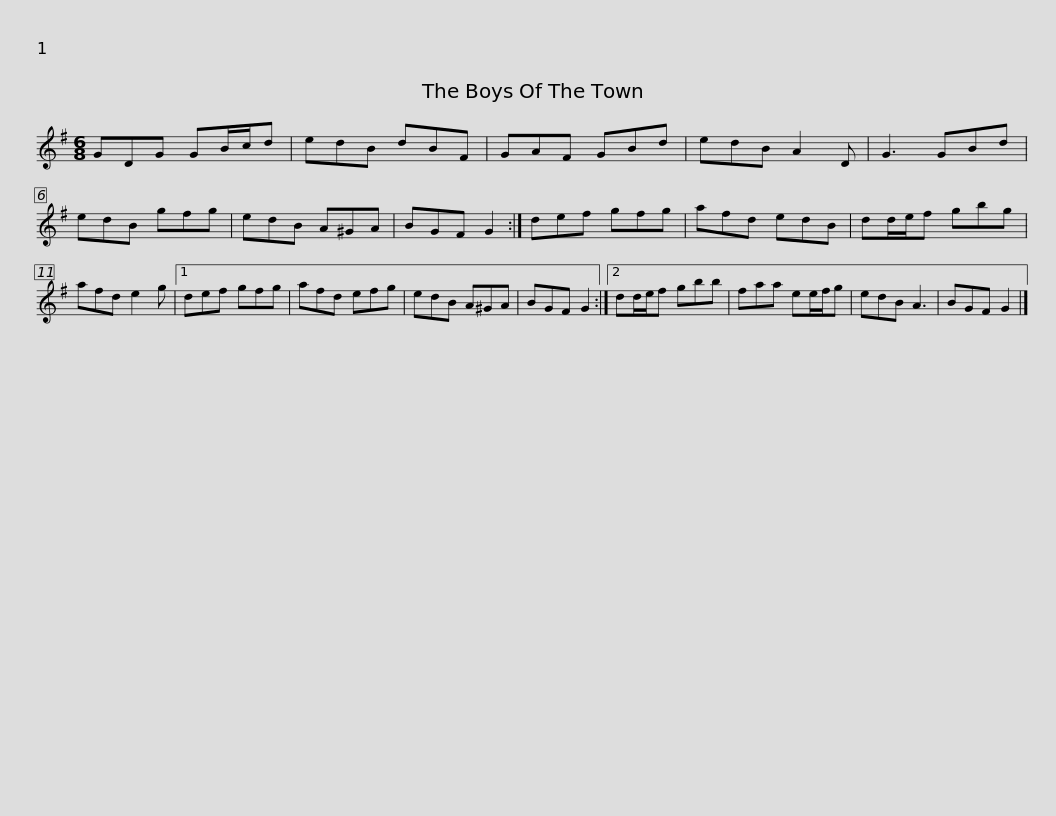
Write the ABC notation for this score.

X:1
L:1/8
M:6/8
I:linebreak $
K:G
V:1 treble
V:1
 GDG GB/c/d | edB dBF | GAF GBd | edB A2 D | G3 GBd | %5
 edB gfg | edB A^GA |$ BGF G2 :| def gfg | afd edB | %10
 dd/e/f gbg | afd e2 g |1 def gfg | afd efg |$ edB A^GA | %15
 BGF G2 :|2 dd/e/f gbb | faa ee/f/g | edB A3 | BGF G2 |] %20
